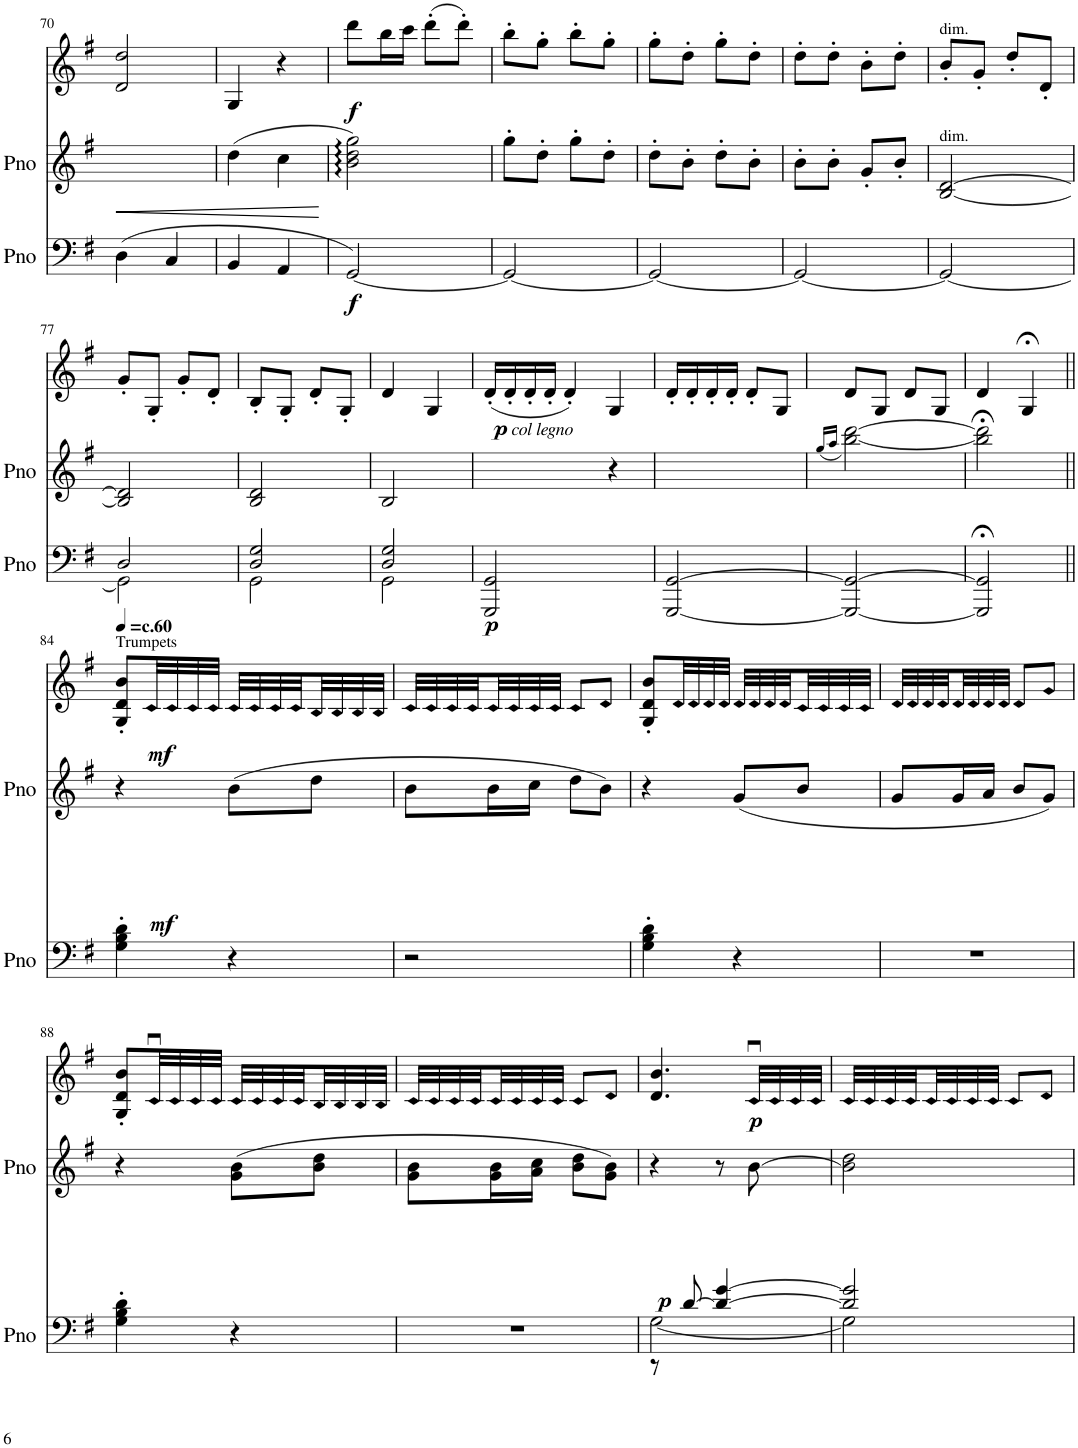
**kern	**dynam	**kern	**dynam	**kern	**dynam
*part3	*part3	*part2	*part2	*part1	*part1
*staff3	*staff3	*staff2	*staff2	*staff1	*staff1
*I"Piano	*	*I"Piano	*	*I"Flute	*
*I'Pno	*	*I'Pno	*	*	*
!!LO:PB:g=z
*clefF4	*	*clefG2	*	*clefG2	*
*k[f#]	*	*k[f#]	*	*k[f#]	*
*M2/4	*	*M2/4	*	*M2/4	*
=70	=70	=70	=70	=70	=70
!	!	!	!LO:HP:b	!	!
(4D\	.	2ryy	<	2d/ 2dd/	.
4C/	.	.	.	.	.
=71	=71	=71	=71	=71	=71
4BB/	.	(4dd\	.	4G/	.
4AA/	.	4cc\	.	4r	.
.	.	.	[	.	.
=72	=72	=72	=72	=72	=72
!	!LO:DY:b	!	!	!	!LO:DY:b
[2GG/)	f	2b\ 2dd\ 2gg\)	.	8ddd\L	f
.	.	.	.	16bb\L	.
.	.	.	.	16ccc\JJ	.
.	.	.	.	(8ddd'\L	.
.	.	.	.	8ddd'\J)	.
=73	=73	=73	=73	=73	=73
2GG/_	.	8gg'\L	.	8bb'\L	.
.	.	8dd'\J	.	8gg'\J	.
.	.	8gg'\L	.	8bb'\L	.
.	.	8dd'\J	.	8gg'\J	.
=74	=74	=74	=74	=74	=74
2GG/_	.	8dd'\L	.	8gg'\L	.
.	.	8b'\J	.	8dd'\J	.
.	.	8dd'\L	.	8gg'\L	.
.	.	8b'\J	.	8dd'\J	.
=75	=75	=75	=75	=75	=75
2GG/_	.	8b'\L	.	8dd'\L	.
.	.	8b'\J	.	8dd'\J	.
.	.	8g'/L	.	8b'\L	.
.	.	8b'/J	.	8dd'\J	.
=76	=76	=76	=76	=76	=76
!	!	!	!	!LO:TX:a:t=dim.	!
!	!	!LO:TX:a:t=dim.	!	!	!
2GG/_	.	[2B/ [2d/	.	8b'/L	.
.	.	.	.	8g'/J	.
.	.	.	.	8dd'/L	.
.	.	.	.	8d'/J	.
!!LO:LB:g=z
=77	=77	=77	=77	=77	=77
*^	*	*	*	*	*
2D/	2GG\]	.	2B/] 2d/]	.	8g'/L	.
.	.	.	.	.	8G'/J	.
.	.	.	.	.	8g'/L	.
.	.	.	.	.	8d'/J	.
=78	=78	=78	=78	=78	=78	=78
2D/ 2G/	2GG\	.	2B/ 2d/	.	8B'/L	.
.	.	.	.	.	8G'/J	.
.	.	.	.	.	8d'/L	.
.	.	.	.	.	8G'/J	.
=79	=79	=79	=79	=79	=79	=79
2D/ 2G/	2GG\	.	2B/	.	4d/	.
.	.	.	.	.	4G/	.
*v	*v	*	*	*	*	*
=80	=80	=80	=80	=80	=80
!	!	!	!	!LO:TX:b:i:t=col legno	!
!	!LO:DY:b	!	!	!	!LO:DY:b
2GGG/ 2GG/	p	2ryy	.	(16d'/LL	p
.	.	.	.	16d'/	.
.	.	.	.	16d'/	.
.	.	.	.	16d'/JJ	.
.	.	.	.	4d'/)	.
4ryy	.	4r	.	4G/	.
=81	=81	=81	=81	=81	=81
[2GGG/ [2GG/	.	2ryy	.	16d'/LL	.
.	.	.	.	16d'/	.
.	.	.	.	16d'/	.
.	.	.	.	16d'/JJ	.
.	.	.	.	8d'/L	.
.	.	.	.	8G/J	.
=82	=82	=82	=82	=82	=82
.	.	(16qgg/LL	.	.	.
.	.	16qaa/JJ	.	.	.
2GGG/_ 2GG/_	.	[2bb\ [2ddd\)	.	8d/L	.
.	.	.	.	8G/J	.
.	.	.	.	8d/L	.
.	.	.	.	8G/J	.
=83	=83	=83	=83	=83	=83
2GGG/];< 2GG/];<	.	2bb\];< 2ddd\];<	.	4d/	.
.	.	.	.	4G;</	.
!!LO:LB:g=z
=84||	=84||	=84||	=84||	=84||	=84||
!	!	!	!	!LO:TX:a:t=Trumpets	!
!	!	!	!	!LO:TX:a:B:t=c.60	!
!	!	!	!LO:DY:b	!	!LO:DY:b
4G\' 4B\' 4d\'	.	4r	mf	8G/' 8d/' 8b/'L	mf
.	.	.	.	32c/LL	.
.	.	.	.	32c/	.
.	.	.	.	32c/	.
.	.	.	.	32c/JJJ	.
4r	.	(8b\L	.	32c/LLL	.
.	.	.	.	32c/	.
.	.	.	.	32c/	.
.	.	.	.	32c/	.
.	.	8dd\J	.	32B/	.
.	.	.	.	32B/	.
.	.	.	.	32B/	.
.	.	.	.	32B/JJJ	.
=85	=85	=85	=85	=85	=85
2r	.	8b\L	.	32c/LLL	.
.	.	.	.	32c/	.
.	.	.	.	32c/	.
.	.	.	.	32c/	.
.	.	16b\L	.	32c/	.
.	.	.	.	32c/	.
.	.	16cc\JJ	.	32c/	.
.	.	.	.	32c/JJJ	.
.	.	8dd\L	.	8c/L	.
.	.	8b\J)	.	8d/J	.
=86	=86	=86	=86	=86	=86
4G\' 4B\' 4d\'	.	4r	.	8G/' 8d/' 8b/'L	.
.	.	.	.	32d/LL	.
.	.	.	.	32d/	.
.	.	.	.	32d/	.
.	.	.	.	32d/JJJ	.
4r	.	(8g/L	.	32d/LLL	.
.	.	.	.	32d/	.
.	.	.	.	32d/	.
.	.	.	.	32d/	.
.	.	8b/J	.	32c/	.
.	.	.	.	32c/	.
.	.	.	.	32c/	.
.	.	.	.	32c/JJJ	.
=87	=87	=87	=87	=87	=87
2r	.	8g/L	.	32d/LLL	.
.	.	.	.	32d/	.
.	.	.	.	32d/	.
.	.	.	.	32d/	.
.	.	16g/L	.	32d/	.
.	.	.	.	32d/	.
.	.	16a/JJ	.	32d/	.
.	.	.	.	32d/JJJ	.
.	.	8b/L	.	8d/L	.
.	.	8g/J)	.	8g/J	.
!!LO:LB:g=z
=88	=88	=88	=88	=88	=88
4G\' 4B\' 4d\'	.	4r	.	8G/' 8d/' 8b/'L	.
.	.	.	.	32cu/LL	.
.	.	.	.	32c/	.
.	.	.	.	32c/	.
.	.	.	.	32c/JJJ	.
4r	.	(8g\ 8b\L	.	32c/LLL	.
.	.	.	.	32c/	.
.	.	.	.	32c/	.
.	.	.	.	32c/	.
.	.	8b\ 8dd\J	.	32B/	.
.	.	.	.	32B/	.
.	.	.	.	32B/	.
.	.	.	.	32B/JJJ	.
=89	=89	=89	=89	=89	=89
2r	.	8g\ 8b\L	.	32c/LLL	.
.	.	.	.	32c/	.
.	.	.	.	32c/	.
.	.	.	.	32c/	.
.	.	16g\ 16b\L	.	32c/	.
.	.	.	.	32c/	.
.	.	16a\ 16cc\JJ	.	32c/	.
.	.	.	.	32c/JJJ	.
.	.	8b\ 8dd\L	.	8c/L	.
.	.	8g\ 8b\J)	.	8d/J	.
=90	=90	=90	=90	=90	=90
*^	*	*	*	*	*
!	!	!	!	!LO:DY:b	!	!
[2G\	8r	.	4r	p	4.d/ 4.b/	.
.	[8d/	.	.	.	.	.
.	4d/_ [4g/	.	8r	.	.	.
!	!	!	!	!	!	!LO:DY:b
.	.	.	[8b\	.	32cu/LLL	p
.	.	.	.	.	32c/	.
.	.	.	.	.	32c/	.
.	.	.	.	.	32c/JJJ	.
=91	=91	=91	=91	=91	=91	=91
2G\]	2d/] 2g/]	.	2b\] 2dd\	.	32c/LLL	.
.	.	.	.	.	32c/	.
.	.	.	.	.	32c/	.
.	.	.	.	.	32c/	.
.	.	.	.	.	32c/	.
.	.	.	.	.	32c/	.
.	.	.	.	.	32c/	.
.	.	.	.	.	32c/JJJ	.
.	.	.	.	.	8c/L	.
.	.	.	.	.	8d/J	.
*v	*v	*	*	*	*	*
=	=	=	=	=	=
*-	*-	*-	*-	*-	*-
